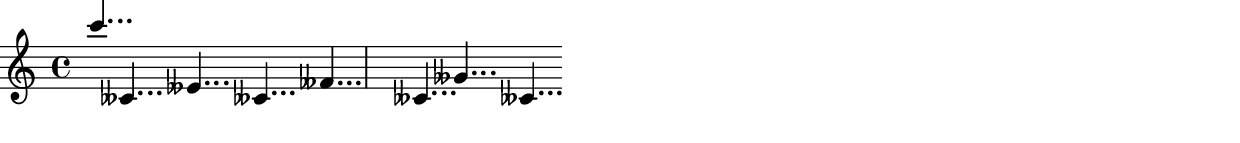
%% Generated by lilypond-book.py
%% Options: [exampleindent=10.16\mm,indent=0\mm,line-width=160\mm]
\include "lilypond-book-preamble.ly"


% ****************************************************************
% Start cut-&-pastable-section
% ****************************************************************



\paper {
  indent = 0\mm
  line-width = 160\mm
  % offset the left padding, also add 1mm as lilypond creates cropped
  % images with a little space on the right
  line-width = #(- line-width (* mm  3.000000) (* mm 1))
}

\layout {
  
}





% ****************************************************************
% ly snippet:
% ****************************************************************
\sourcefilename "/home/karlin/lilypond-git/input/regression/spacing-horizontal-skyline.ly"
\sourcefileline 0

\header {

  texidoc = "accidentals may be folded under preceding notes."
  }
\version "2.19.21"

\paper {
  ragged-right = ##t
  }

\relative {
  \stemUp c'''4...*1/2

  ceses,,!
  eses!
  ceses!
  feses!
  ceses!
  geses'!
  ceses,!

}




% ****************************************************************
% end ly snippet
% ****************************************************************
